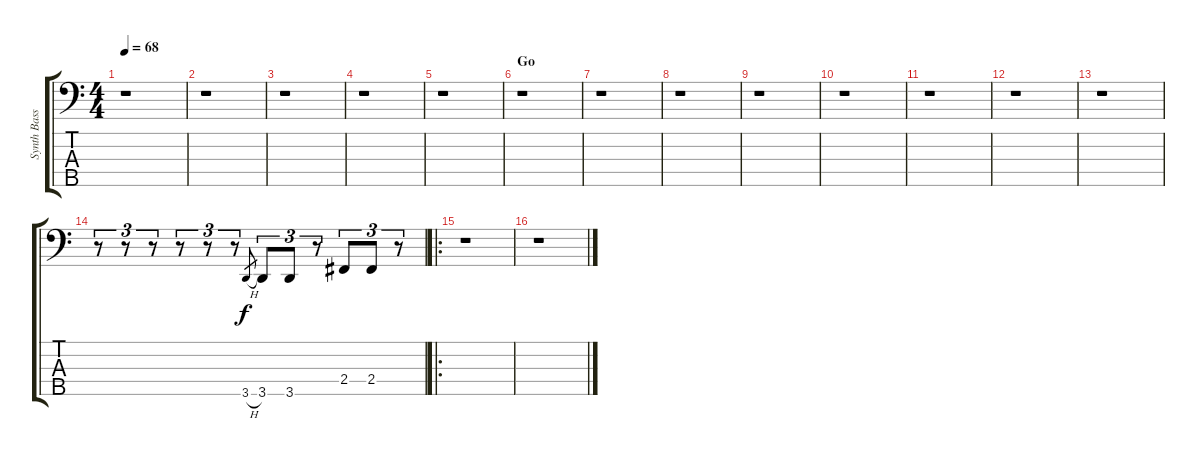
\track ("Synth Bass" "Synth Bass") {instrument electricbassfinger}
\staff {score tabs}
\tuning (G2 D2 A1 E1 B0) {hide}
\ts (4 4)
\tempo 68
\clef f4
\ks c
r.1{dy f instrument electricbassfinger} |
r.1 |
r.1 |
r.1 |
r.1 |
\section ("" "Go")
r.1 |
r.1 |
r.1 |
r.1 |
r.1 |
r.1 |
r.1 |
r.1 |
r.8{tu (3 2)} r.8{tu (3 2)} r.8{tu (3 2)} r.8{tu (3 2)} r.8{tu (3 2)} r.8{tu (3 2)} 3.5{h}.8{gr} 3.5.8{tu (3 2)} 3.5.8{tu (3 2)} r.8{tu (3 2)} 2.4.8{tu (3 2)} 2.4.8{tu (3 2)} r.8{tu (3 2)} |
\ro
r.1 |
r.1
